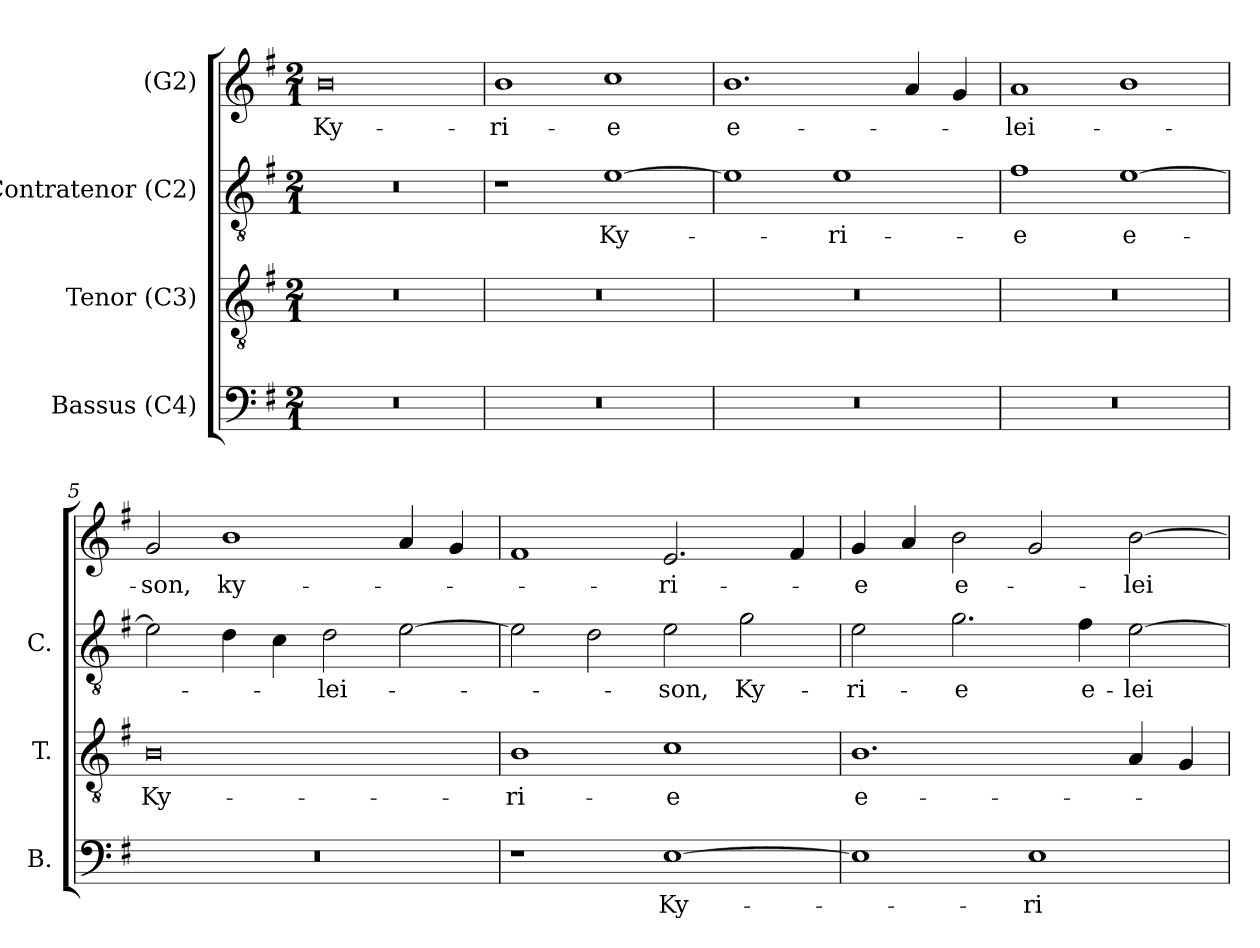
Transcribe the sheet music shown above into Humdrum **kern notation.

**kern	**text	**kern	**text	**kern	**text	**kern	**text
*part4	*part4	*part3	*part3	*part2	*part2	*part1	*part1
*staff4	*staff4	*staff3	*staff3	*staff2	*staff2	*staff1	*staff1
*I"Bassus (C4)	*	*I"Tenor (C3)	*	*I"Contratenor (C2)	*	*I"(G2)	*
*I'B.	*	*I'T.	*	*I'C.	*	*	*
!!LO:PB:g=z
*clefF4	*	*clefGv2	*	*clefGv2	*	*clefG2	*
*	*	*ITrd7c12	*	*ITrd7c12	*	*	*
*k[f#]	*	*k[f#]	*	*k[f#]	*	*k[f#]	*
*G:	*	*G:	*	*G:	*	*G:	*
*M2/1	*	*M2/1	*	*M2/1	*	*M2/1	*
=1	=1	=1	=1	=1	=1	=1	=1
!LO:N:vis=1	!	!LO:N:vis=1	!	!LO:N:vis=1	!	!	!
!	!	!	!	!	!	!	!LO:LY:b:color=#000000
0r	.	0r	.	0r	.	0bi	Ky-
=2	=2	=2	=2	=2	=2	=2	=2
!LO:N:vis=1	!	!LO:N:vis=1	!	!	!	!	!
!	!	!	!	!	!	!	!LO:LY:b:color=#000000
0r	.	0r	.	1r	.	1bi	-ri-
!	!	!	!	!	!LO:LY:b:color=#000000	!	!
!	!	!	!	!	!	!	!LO:LY:b:color=#000000
.	.	.	.	[1Ei	Ky-	1cci	-e
=3	=3	=3	=3	=3	=3	=3	=3
!LO:N:vis=1	!	!LO:N:vis=1	!	!	!	!	!
!	!	!	!	!	!	!	!LO:LY:b:color=#000000
0r	.	0r	.	1Ei]	.	1.bi	e-
!	!	!	!	!	!LO:LY:b:color=#000000	!	!
.	.	.	.	1Ei	-ri-	.	.
.	.	.	.	.	.	4ai/	.
.	.	.	.	.	.	4gi/	.
=4	=4	=4	=4	=4	=4	=4	=4
!LO:N:vis=1	!	!LO:N:vis=1	!	!	!	!	!
!	!	!	!	!	!LO:LY:b:color=#000000	!	!
!	!	!	!	!	!	!	!LO:LY:b:color=#000000
0r	.	0r	.	1F#i	-e	1ai	-lei-
!	!	!	!	!	!LO:LY:b:color=#000000	!	!
.	.	.	.	[1Ei	e-	1bi	.
=5	=5	=5	=5	=5	=5	=5	=5
!LO:N:vis=1	!	!	!	!	!	!	!
!	!	!	!LO:LY:b:color=#000000	!	!	!	!
!	!	!	!	!	!	!	!LO:LY:b:color=#000000
0r	.	0BBi	Ky-	2Ei\]	.	2gi/	-son,
!	!	!	!	!	!	!	!LO:LY:b:color=#000000
.	.	.	.	4Di\	.	1bi	ky-
.	.	.	.	4Ci\	.	.	.
!	!	!	!	!	!LO:LY:b:color=#000000	!	!
.	.	.	.	2Di\	-lei-	.	.
.	.	.	.	[2Ei\	.	4ai/	.
.	.	.	.	.	.	4gi/	.
!!LO:LB:g=z
=6	=6	=6	=6	=6	=6	=6	=6
!	!	!	!LO:LY:b:color=#000000	!	!	!	!
1r	.	1BBi	-ri-	2Ei\]	.	1f#i	.
.	.	.	.	2Di\	.	.	.
!	!LO:LY:b:color=#000000	!	!	!	!	!	!
!	!	!	!LO:LY:b:color=#000000	!	!	!	!
!	!	!	!	!	!LO:LY:b:color=#000000	!	!
!	!	!	!	!	!	!	!LO:LY:b:color=#000000
[1Ei	Ky-	1Ci	-e	2Ei\	-son,	2.ei/	-ri-
!	!	!	!	!	!LO:LY:b:color=#000000	!	!
.	.	.	.	2Gi\	Ky-	.	.
.	.	.	.	.	.	4f#i/	.
=7	=7	=7	=7	=7	=7	=7	=7
!	!	!	!LO:LY:b:color=#000000	!	!	!	!
!	!	!	!	!	!LO:LY:b:color=#000000	!	!
!	!	!	!	!	!	!	!LO:LY:b:color=#000000
1Ei]	.	1.BBi	e-	2Ei\	-ri-	4gi/	-e
.	.	.	.	.	.	4ai/	.
!	!	!	!	!	!LO:LY:b:color=#000000	!	!
!	!	!	!	!	!	!	!LO:LY:b:color=#000000
.	.	.	.	2.Gi\	-e	2bi\	e-
!	!LO:LY:b:color=#000000	!	!	!	!	!	!
1Ei	-ri-	.	.	.	.	2gi/	.
!	!	!	!	!	!LO:LY:b:color=#000000	!	!
.	.	.	.	4F#i\	e-	.	.
!	!	!	!	!	!LO:LY:b:color=#000000	!	!
!	!	!	!	!	!	!	!LO:LY:b:color=#000000
.	.	4AAi/	.	[2Ei\	-lei-	[2bi\	-lei-
.	.	4GGi/	.	.	.	.	.
=	=	=	=	=	=	=	=
*-	*-	*-	*-	*-	*-	*-	*-
